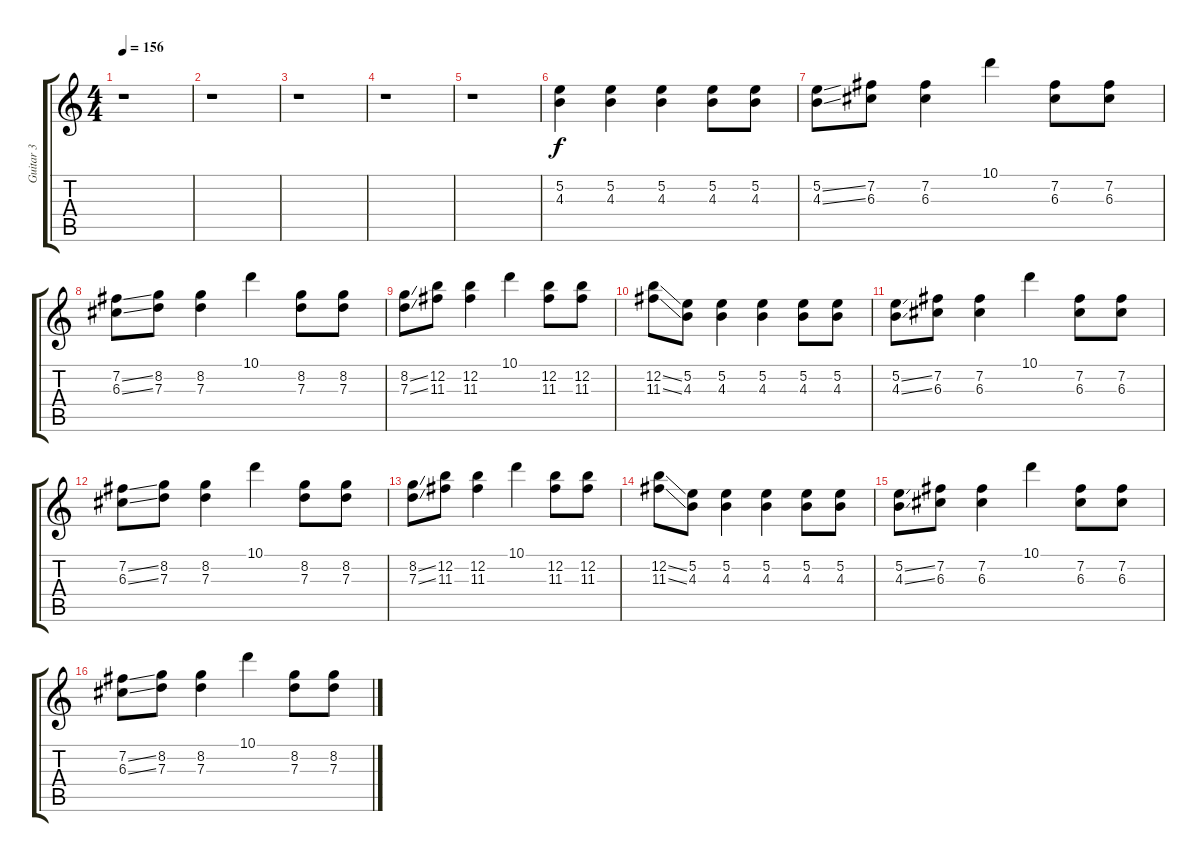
\track ("Guitar 3" "Guitar 3") {instrument distortionguitar}
\staff {score tabs}
\tuning (E4 B3 G3 D3 A2 D2) {hide}
\ts (4 4)
\tempo 156
\clef g2
\ks c
r.1{dy f} |
r.1 |
r.1 |
r.1 |
r.1 |
(5.2 4.3).4 (5.2 4.3).4 (5.2 4.3).4 (5.2 4.3).8 (5.2 4.3).8 |
(5.2{ss} 4.3{ss}).8 (7.2 6.3).8 (7.2 6.3).4 10.1.4 (7.2 6.3).8 (7.2 6.3).8 |
(7.2{ss} 6.3{ss}).8 (8.2 7.3).8 (8.2 7.3).4 10.1.4 (8.2 7.3).8 (8.2 7.3).8 |
(8.2{ss} 7.3{ss}).8 (12.2 11.3).8 (12.2 11.3).4 10.1.4 (12.2 11.3).8 (12.2 11.3).8 |
(12.2{ss} 11.3{ss}).8 (5.2 4.3).8 (5.2 4.3).4 (5.2 4.3).4 (5.2 4.3).8 (5.2 4.3).8 |
(5.2{ss} 4.3{ss}).8 (7.2 6.3).8 (7.2 6.3).4 10.1.4 (7.2 6.3).8 (7.2 6.3).8 |
(7.2{ss} 6.3{ss}).8 (8.2 7.3).8 (8.2 7.3).4 10.1.4 (8.2 7.3).8 (8.2 7.3).8 |
(8.2{ss} 7.3{ss}).8 (12.2 11.3).8 (12.2 11.3).4 10.1.4 (12.2 11.3).8 (12.2 11.3).8 |
(12.2{ss} 11.3{ss}).8 (5.2 4.3).8 (5.2 4.3).4 (5.2 4.3).4 (5.2 4.3).8 (5.2 4.3).8 |
(5.2{ss} 4.3{ss}).8 (7.2 6.3).8 (7.2 6.3).4 10.1.4 (7.2 6.3).8 (7.2 6.3).8 |
(7.2{ss} 6.3{ss}).8 (8.2 7.3).8 (8.2 7.3).4 10.1.4 (8.2 7.3).8 (8.2 7.3).8
